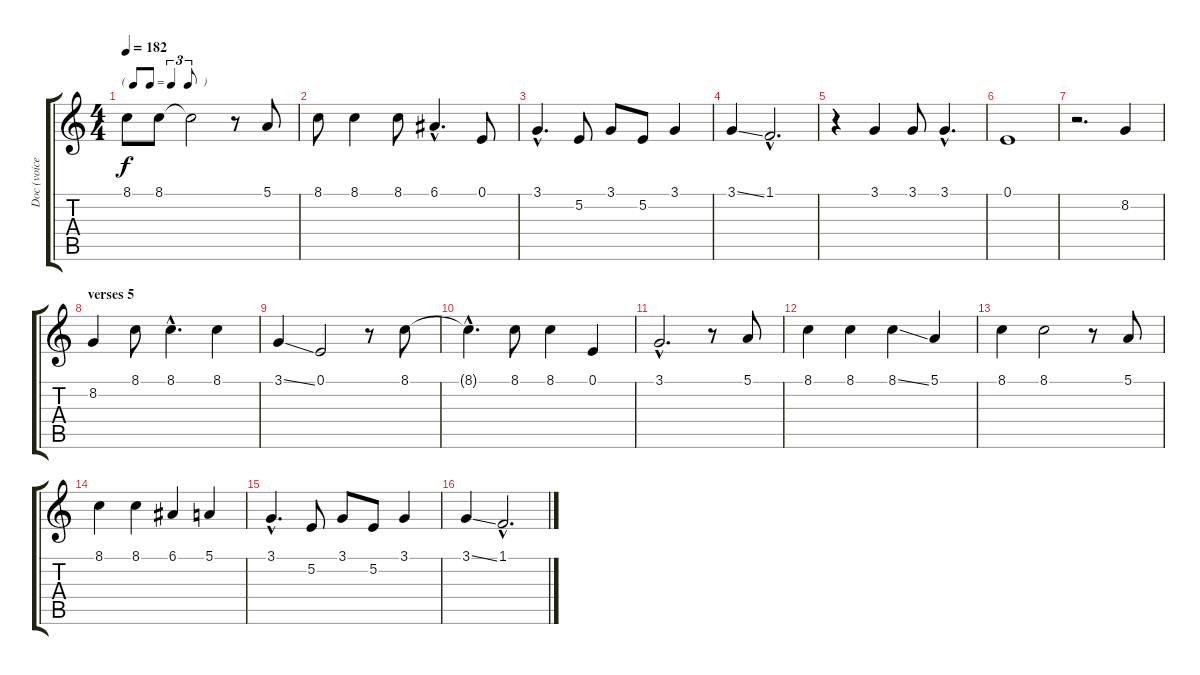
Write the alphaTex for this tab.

\track ("Doc (voice)" "Doc (voice") {instrument panflute}
\staff {score tabs}
\tuning (E4 B3 G3 D3 A2 E2) {hide}
\ts (4 4)
\tf triplet8th
\tempo 182
\clef g2
\ks c
8.1{t}.8{dy f} 8.1.8 8.1{t}.2 r.8 5.1.8 |
8.1.8 8.1.4 8.1.8 6.1{hac}.4{d} 0.1.8 |
3.1{hac}.4{d} 5.2.8 3.1.8 5.2.8 3.1.4 |
3.1{ss}.4 1.1{hac}.2{d} |
r.4 3.1.4 3.1.8 3.1{hac}.4{d} |
0.1.1 |
r.2{d} 8.2.4 |
\section ("" "verses 5")
8.2.4 8.1.8 8.1{hac}.4{d} 8.1.4 |
3.1{ss}.4 0.1.2 r.8 8.1.8 |
8.1{hac t}.4{d} 8.1.8 8.1.4 0.1.4 |
3.1{hac}.2{d} r.8 5.1.8 |
8.1.4 8.1.4 8.1{ss}.4 5.1.4 |
8.1.4 8.1.2 r.8 5.1.8 |
8.1.4 8.1.4 6.1.4 5.1.4 |
3.1{hac}.4{d} 5.2.8 3.1.8 5.2.8 3.1.4 |
3.1{ss}.4 1.1{hac}.2{d}
